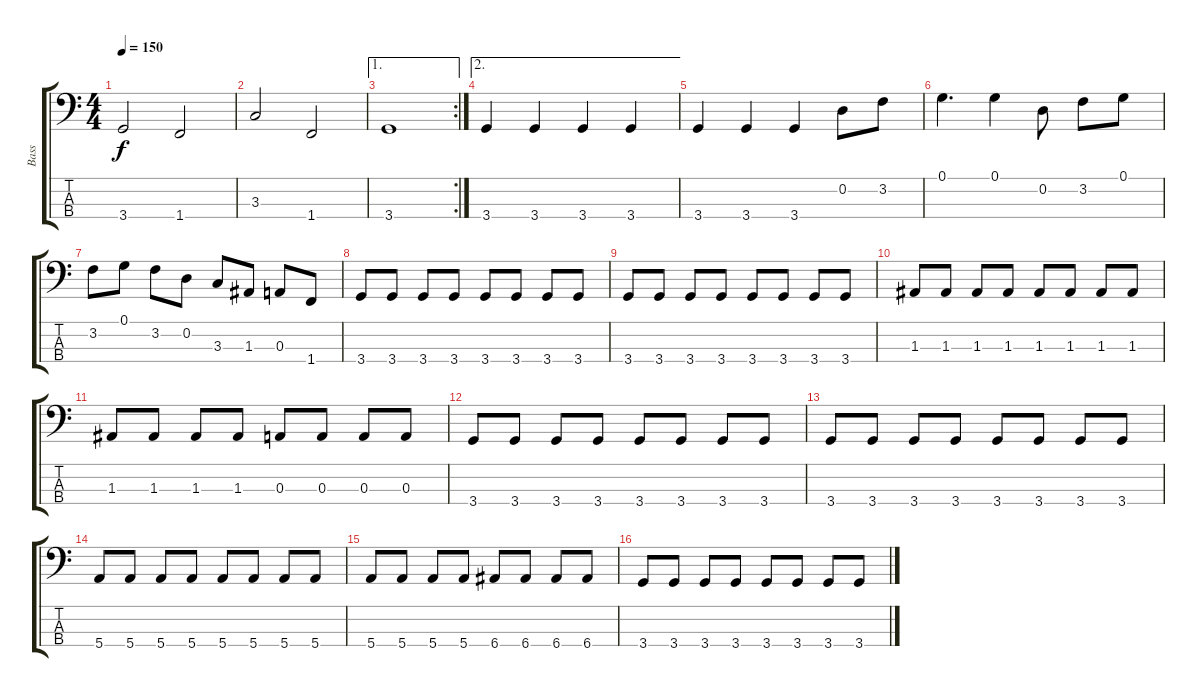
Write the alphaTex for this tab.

\track ("Bass" "Bass") {instrument electricbassfinger}
\staff {score tabs}
\tuning (G2 D2 A1 E1) {hide}
\ts (4 4)
\tempo 150
\clef f4
\ks c
3.4{t}.2{dy f} 1.4.2 |
3.3.2 1.4.2 |
\ae 1
\rc 2
3.4.1 |
\ae 2
3.4.4 3.4.4 3.4.4 3.4.4 |
3.4.4 3.4.4 3.4.4 0.2.8 3.2.8 |
0.1.4{d} 0.1.4 0.2.8 3.2.8 0.1.8 |
3.2.8 0.1.8 3.2.8 0.2.8 3.3.8 1.3.8 0.3.8 1.4.8 |
3.4.8 3.4.8 3.4.8 3.4.8 3.4.8 3.4.8 3.4.8 3.4.8 |
3.4.8 3.4.8 3.4.8 3.4.8 3.4.8 3.4.8 3.4.8 3.4.8 |
1.3.8 1.3.8 1.3.8 1.3.8 1.3.8 1.3.8 1.3.8 1.3.8 |
1.3.8 1.3.8 1.3.8 1.3.8 0.3.8 0.3.8 0.3.8 0.3.8 |
3.4.8 3.4.8 3.4.8 3.4.8 3.4.8 3.4.8 3.4.8 3.4.8 |
3.4.8 3.4.8 3.4.8 3.4.8 3.4.8 3.4.8 3.4.8 3.4.8 |
5.4.8 5.4.8 5.4.8 5.4.8 5.4.8 5.4.8 5.4.8 5.4.8 |
5.4.8 5.4.8 5.4.8 5.4.8 6.4.8 6.4.8 6.4.8 6.4.8 |
3.4.8 3.4.8 3.4.8 3.4.8 3.4.8 3.4.8 3.4.8 3.4.8
